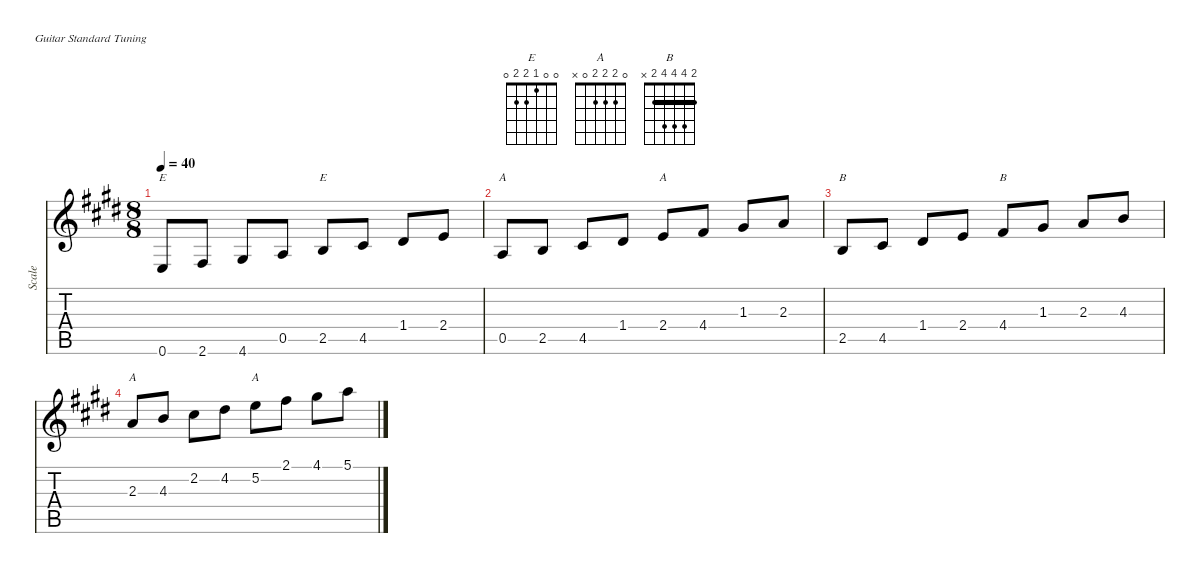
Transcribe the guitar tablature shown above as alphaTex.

\defaultSystemsLayout 4
\hideDynamics
\bracketExtendMode nobrackets
\track ("Scale" "Scale") {defaultSystemsLayout 4 instrument acousticguitarsteel}
\staff {score tabs}
\tuning (E4 B3 G3 D3 A2 E2)
\chord ("E" 0 0 1 2 2 0) {showfingering false}
\chord ("A" 0 2 2 2 0 x) {showfingering false}
\chord ("B" 2 4 4 4 2 x) {showfingering false barre 2}
\ts (8 8)
\beaming (8 2 2 2 2)
\tempo 40
\clef g2
\ks e
0.6{acc forcenatural}.8{ch "E" dy mf instrument acousticguitarsteel beam Up} 2.6{acc #}.8{beam Up} 4.6{acc #}.8{beam Up} 0.5{acc forcenatural}.8{beam Up} 2.5{acc forcenatural}.8{ch "E" beam Up} 4.5{acc #}.8{beam Up} 1.4{acc #}.8{beam Up} 2.4{acc forcenatural}.8{beam Up} |
0.5{acc forcenatural}.8{ch "A" beam Up} 2.5{acc forcenatural}.8{beam Up} 4.5{acc #}.8{beam Up} 1.4{acc #}.8{beam Up} 2.4{acc forcenatural}.8{ch "A" beam Up} 4.4{acc #}.8{beam Up} 1.3{acc #}.8{beam Up} 2.3{acc forcenatural}.8{beam Up} |
2.5{acc forcenatural}.8{ch "B" beam Up} 4.5{acc #}.8{beam Up} 1.4{acc #}.8{beam Up} 2.4{acc forcenatural}.8{beam Up} 4.4{acc #}.8{ch "B" beam Up} 1.3{acc #}.8{beam Up} 2.3{acc forcenatural}.8{beam Up} 4.3{acc forcenatural}.8{beam Up} |
2.3{acc forcenatural}.8{ch "A" beam Up} 4.3{acc forcenatural}.8{beam Up} 2.2{acc #}.8{beam Down} 4.2{acc #}.8{beam Down} 5.2{acc forcenatural}.8{ch "A" beam Down} 2.1{acc #}.8{beam Down} 4.1{acc #}.8{beam Down} 5.1{acc forcenatural}.8{beam Down}
